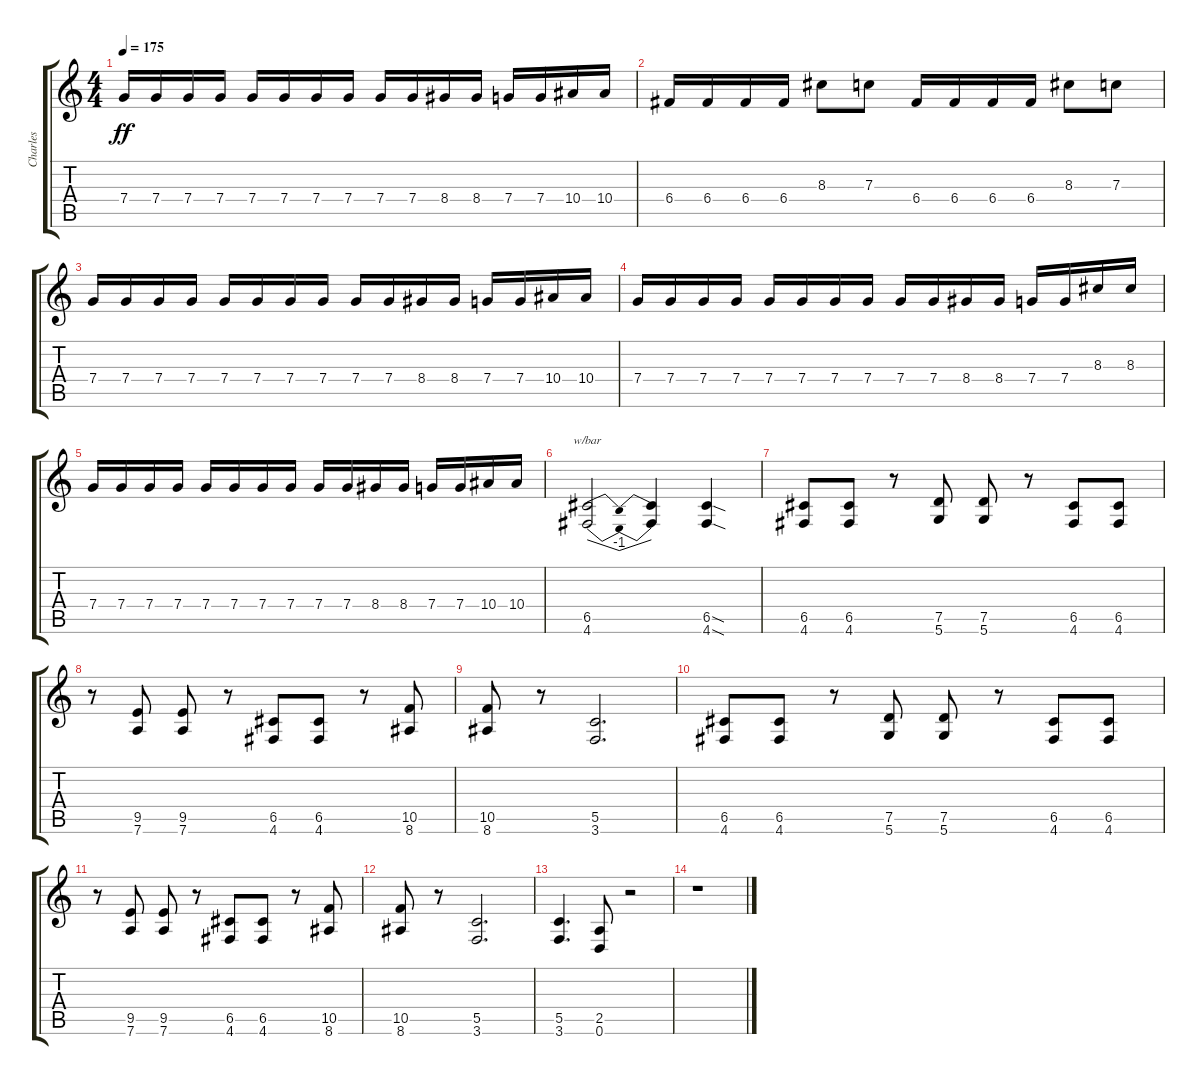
\track ("Charles" "Charles") {instrument distortionguitar}
\staff {score tabs}
\tuning (D4 A3 F3 C3 G2 D2) {hide}
\ts (4 4)
\tempo 175
\clef g2
\ks c
7.4.16{dy ff} 7.4.16 7.4.16 7.4.16 7.4.16 7.4.16 7.4.16 7.4.16 7.4.16 7.4.16 8.4.16 8.4.16 7.4.16 7.4.16 10.4.16 10.4.16 |
6.4.16 6.4.16 6.4.16 6.4.16 8.3.8 7.3.8 6.4.16 6.4.16 6.4.16 6.4.16 8.3.8 7.3.8 |
7.4.16 7.4.16 7.4.16 7.4.16 7.4.16 7.4.16 7.4.16 7.4.16 7.4.16 7.4.16 8.4.16 8.4.16 7.4.16 7.4.16 10.4.16 10.4.16 |
7.4.16 7.4.16 7.4.16 7.4.16 7.4.16 7.4.16 7.4.16 7.4.16 7.4.16 7.4.16 8.4.16 8.4.16 7.4.16 7.4.16 8.3.16 8.3.16 |
7.4.16 7.4.16 7.4.16 7.4.16 7.4.16 7.4.16 7.4.16 7.4.16 7.4.16 7.4.16 8.4.16 8.4.16 7.4.16 7.4.16 10.4.16 10.4.16 |
(6.5 4.6).2{tbe (dip default 0 0 30 -4 60 0)} (6.5{t} 4.6{t}).4 (6.5{sod} 4.6{sod}).4 |
(6.5 4.6).8 (6.5 4.6).8 r.8 (7.5 5.6).8 (7.5 5.6).8 r.8 (6.5 4.6).8 (6.5 4.6).8 |
r.8 (9.5 7.6).8 (9.5 7.6).8 r.8 (6.5 4.6).8 (6.5 4.6).8 r.8 (10.5 8.6).8 |
(10.5 8.6).8 r.8 (5.5 3.6).2{d} |
(6.5 4.6).8 (6.5 4.6).8 r.8 (7.5 5.6).8 (7.5 5.6).8 r.8 (6.5 4.6).8 (6.5 4.6).8 |
r.8 (9.5 7.6).8 (9.5 7.6).8 r.8 (6.5 4.6).8 (6.5 4.6).8 r.8 (10.5 8.6).8 |
(10.5 8.6).8 r.8 (5.5 3.6).2{d} |
(5.5 3.6).4{d} (2.5 0.6).8 r.2 |
r.1
